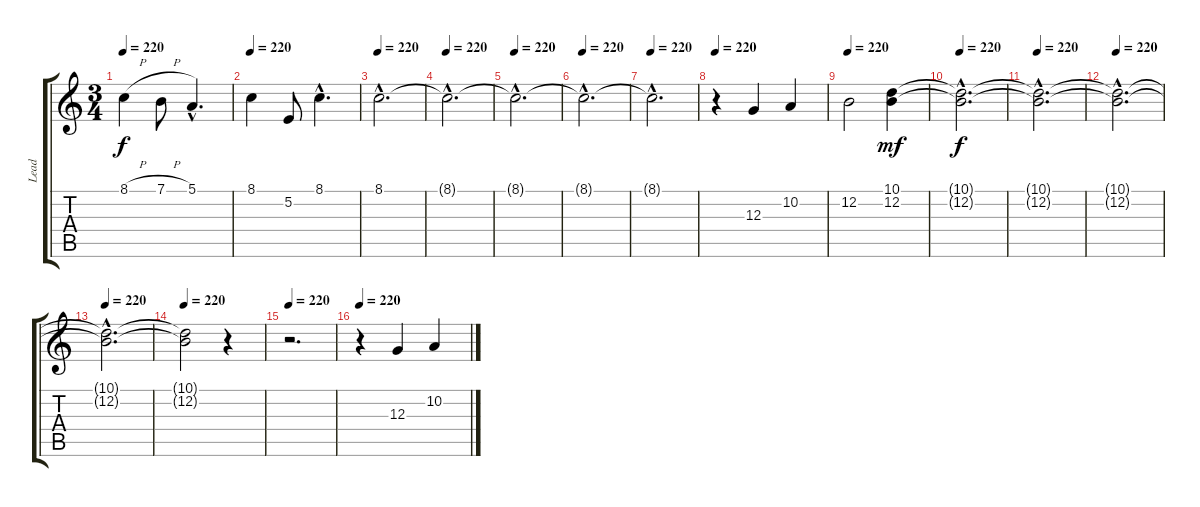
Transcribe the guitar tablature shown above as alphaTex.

\track ("Lead" "Lead") {instrument flute}
\staff {score tabs}
\tuning (E4 B3 G3 D3 A2 E2) {hide}
\ts (3 4)
\tempo 220
\clef g2
\ks c
8.1{h}.4{dy f} 7.1{h}.8 5.1{hac}.4{d} |
\tempo 220
8.1.4 5.2.8 8.1{hac}.4{d} |
\tempo 220
8.1{hac}.2{d} |
\tempo 220
8.1{hac t}.2{d} |
\tempo 220
8.1{hac t}.2{d} |
\tempo 220
8.1{hac t}.2{d} |
\tempo 220
8.1{hac t}.2{d} |
\tempo 220
r.4 12.3.4 10.2.4 |
\tempo 220
12.2.2 (10.1 12.2).4{dy mf} |
\tempo 220
(10.1{hac t} 12.2{hac t}).2{d dy f} |
\tempo 220
(10.1{hac t} 12.2{hac t}).2{d} |
\tempo 220
(10.1{hac t} 12.2{hac t}).2{d} |
\tempo 220
(10.1{hac t} 12.2{hac t}).2{d} |
\tempo 220
(10.1{t} 12.2{t}).2 r.4 |
\tempo 220
r.2{d} |
\tempo 220
r.4 12.3.4 10.2.4
